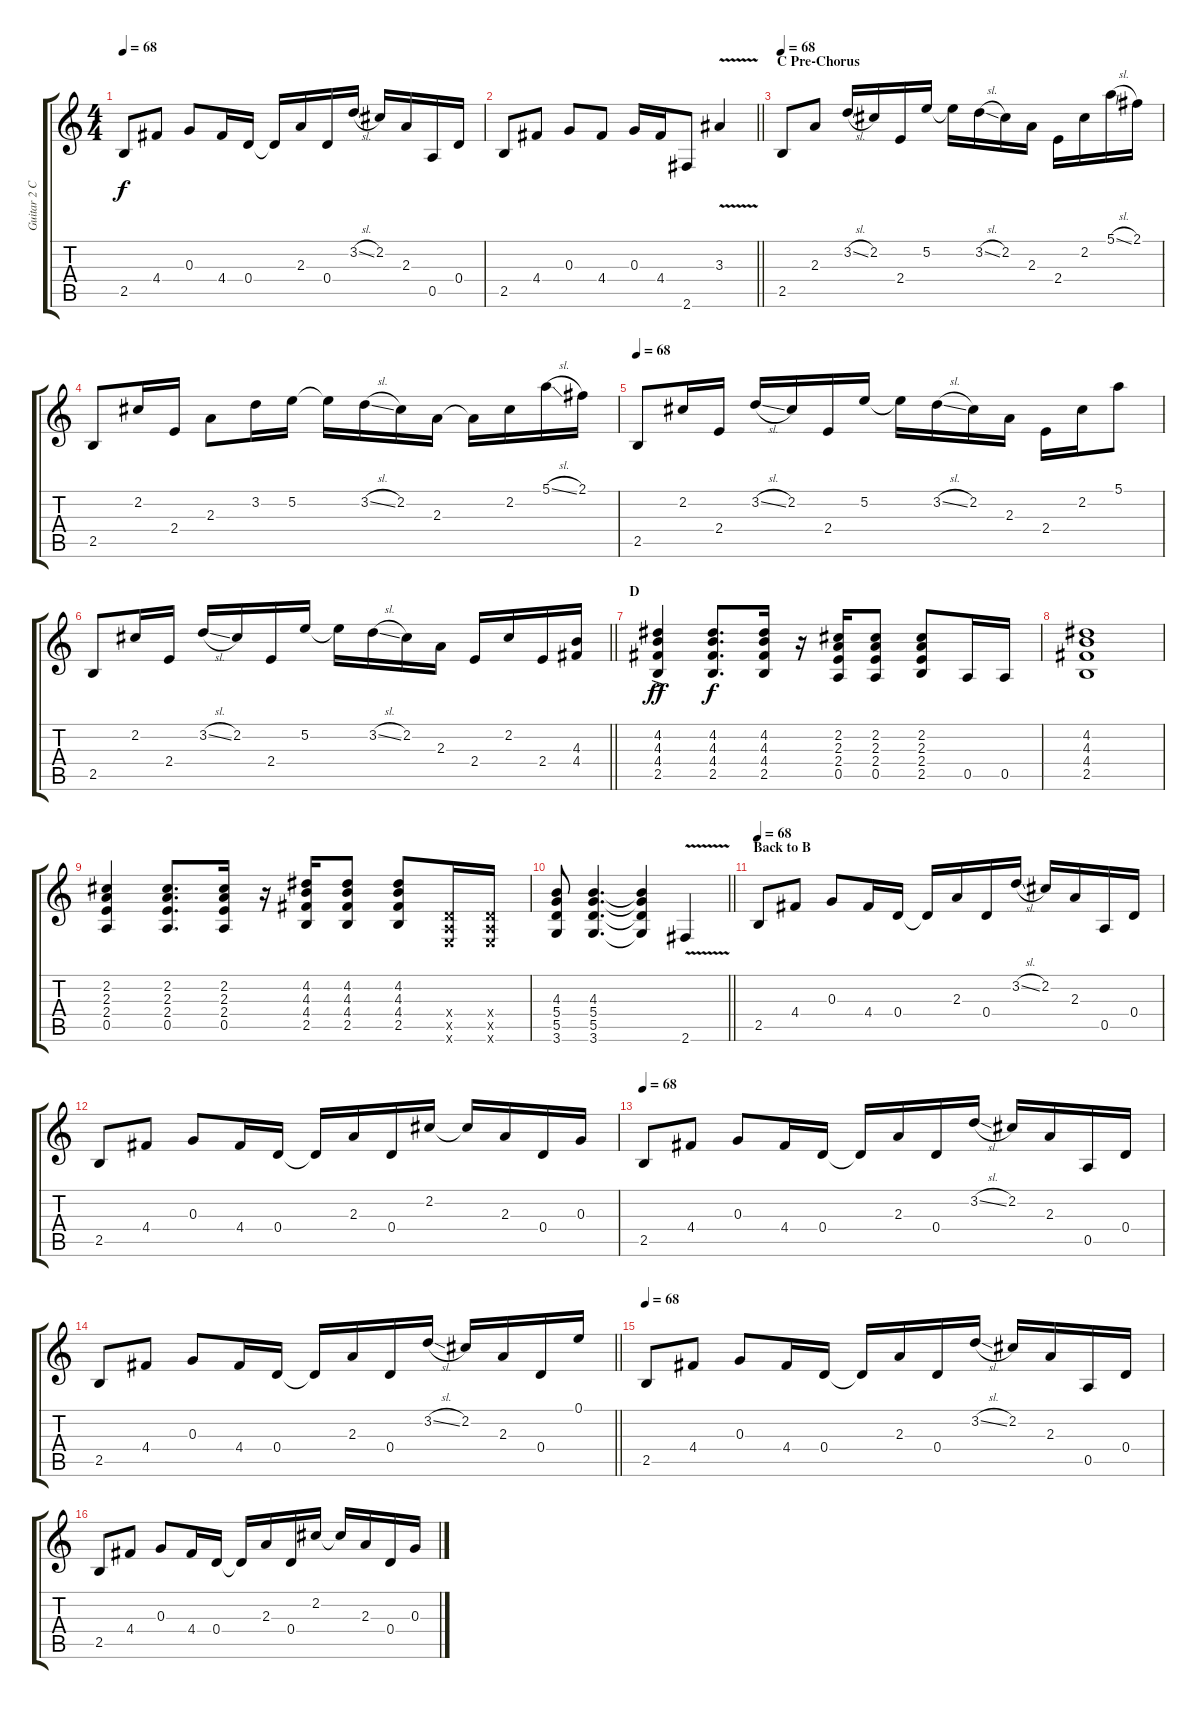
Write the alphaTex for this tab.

\track ("Guitar 2 CLEAN" "Guitar 2 C") {instrument electricguitarclean bank 255}
\staff {score tabs}
\tuning (E4 B3 G3 D3 A2 E2) {hide}
\ts (4 4)
\tempo 68
\clef g2
\ks c
2.5.8{dy f} 4.4.8 0.3.8 4.4.16 0.4.16 0.4{t}.16 2.3.16 0.4.16 3.2{sl}.16 2.2.16 2.3.16 0.5.16 0.4.16 |
\barLineRight lightlight
2.5.8 4.4.8 0.3.8 4.4.8 0.3.16 4.4.16 2.6.8 3.3{v}.4 |
\section ("" "C Pre-Chorus")
\tempo 68
2.5.8 2.3.8 3.2{sl}.16 2.2.16 2.4.16 5.2.16 5.2{t}.16 3.2{sl}.16 2.2.16 2.3.16 2.4.16 2.2.16 5.1{sl}.16 2.1.16 |
2.5.8 2.2.16 2.4.16 2.3.8 3.2.16 5.2.16 5.2{t}.16 3.2{sl}.16 2.2.16 2.3.16 2.3{t}.16 2.2.16 5.1{sl}.16 2.1.16 |
\tempo 68
2.5.8 2.2.16 2.4.16 3.2{sl}.16 2.2.16 2.4.16 5.2.16 5.2{t}.16 3.2{sl}.16 2.2.16 2.3.16 2.4.16 2.2.16 5.1.8 |
\barLineRight lightlight
2.5.8 2.2.16 2.4.16 3.2{sl}.16 2.2.16 2.4.16 5.2.16 5.2{t}.16 3.2{sl}.16 2.2.16 2.3.16 2.4.16 2.2.16 2.4.16 (4.3 4.4).16 |
\section ("" "D")
(4.2{ac} 4.3{ac} 4.4{ac} 2.5{ac}).4{dy ff} (4.2 4.3 4.4 2.5).8{d dy f} (4.2 4.3 4.4 2.5).16 r.16 (2.2 2.3 2.4 0.5).16 (2.2 2.3 2.4 0.5).8 (2.2 2.3 2.4 2.5).8 0.5.16 0.5.16 |
(4.2 4.3 4.4 2.5).1 |
(2.2 2.3 2.4 0.5).4 (2.2 2.3 2.4 0.5).8{d} (2.2 2.3 2.4 0.5).16 r.16 (4.2 4.3 4.4 2.5).16 (4.2 4.3 4.4 2.5).8 (4.2 4.3 4.4 2.5).8 (0.4{x} 0.5{x} 0.6{x}).16 (0.4{x} 0.5{x} 0.6{x}).16 |
\barLineRight lightlight
(4.3 5.4 5.5 3.6).8 (4.3 5.4 5.5 3.6).4{d} (4.3{t} 5.4{t} 5.5{t} 3.6{t}).4 2.6{v}.4 |
\section ("" "Back to B")
\tempo 68
2.5.8 4.4.8 0.3.8 4.4.16 0.4.16 0.4{t}.16 2.3.16 0.4.16 3.2{sl}.16 2.2.16 2.3.16 0.5.16 0.4.16 |
2.5.8 4.4.8 0.3.8 4.4.16 0.4.16 0.4{t}.16 2.3.16 0.4.16 2.2.16 2.2{t}.16 2.3.16 0.4.16 0.3.16 |
\tempo 68
2.5.8 4.4.8 0.3.8 4.4.16 0.4.16 0.4{t}.16 2.3.16 0.4.16 3.2{sl}.16 2.2.16 2.3.16 0.5.16 0.4.16 |
\barLineRight lightlight
2.5.8 4.4.8 0.3.8 4.4.16 0.4.16 0.4{t}.16 2.3.16 0.4.16 3.2{sl}.16 2.2.16 2.3.16 0.4.16 0.1.16 |
\tempo 68
2.5.8 4.4.8 0.3.8 4.4.16 0.4.16 0.4{t}.16 2.3.16 0.4.16 3.2{sl}.16 2.2.16 2.3.16 0.5.16 0.4.16 |
2.5.8 4.4.8 0.3.8 4.4.16 0.4.16 0.4{t}.16 2.3.16 0.4.16 2.2.16 2.2{t}.16 2.3.16 0.4.16 0.3.16
